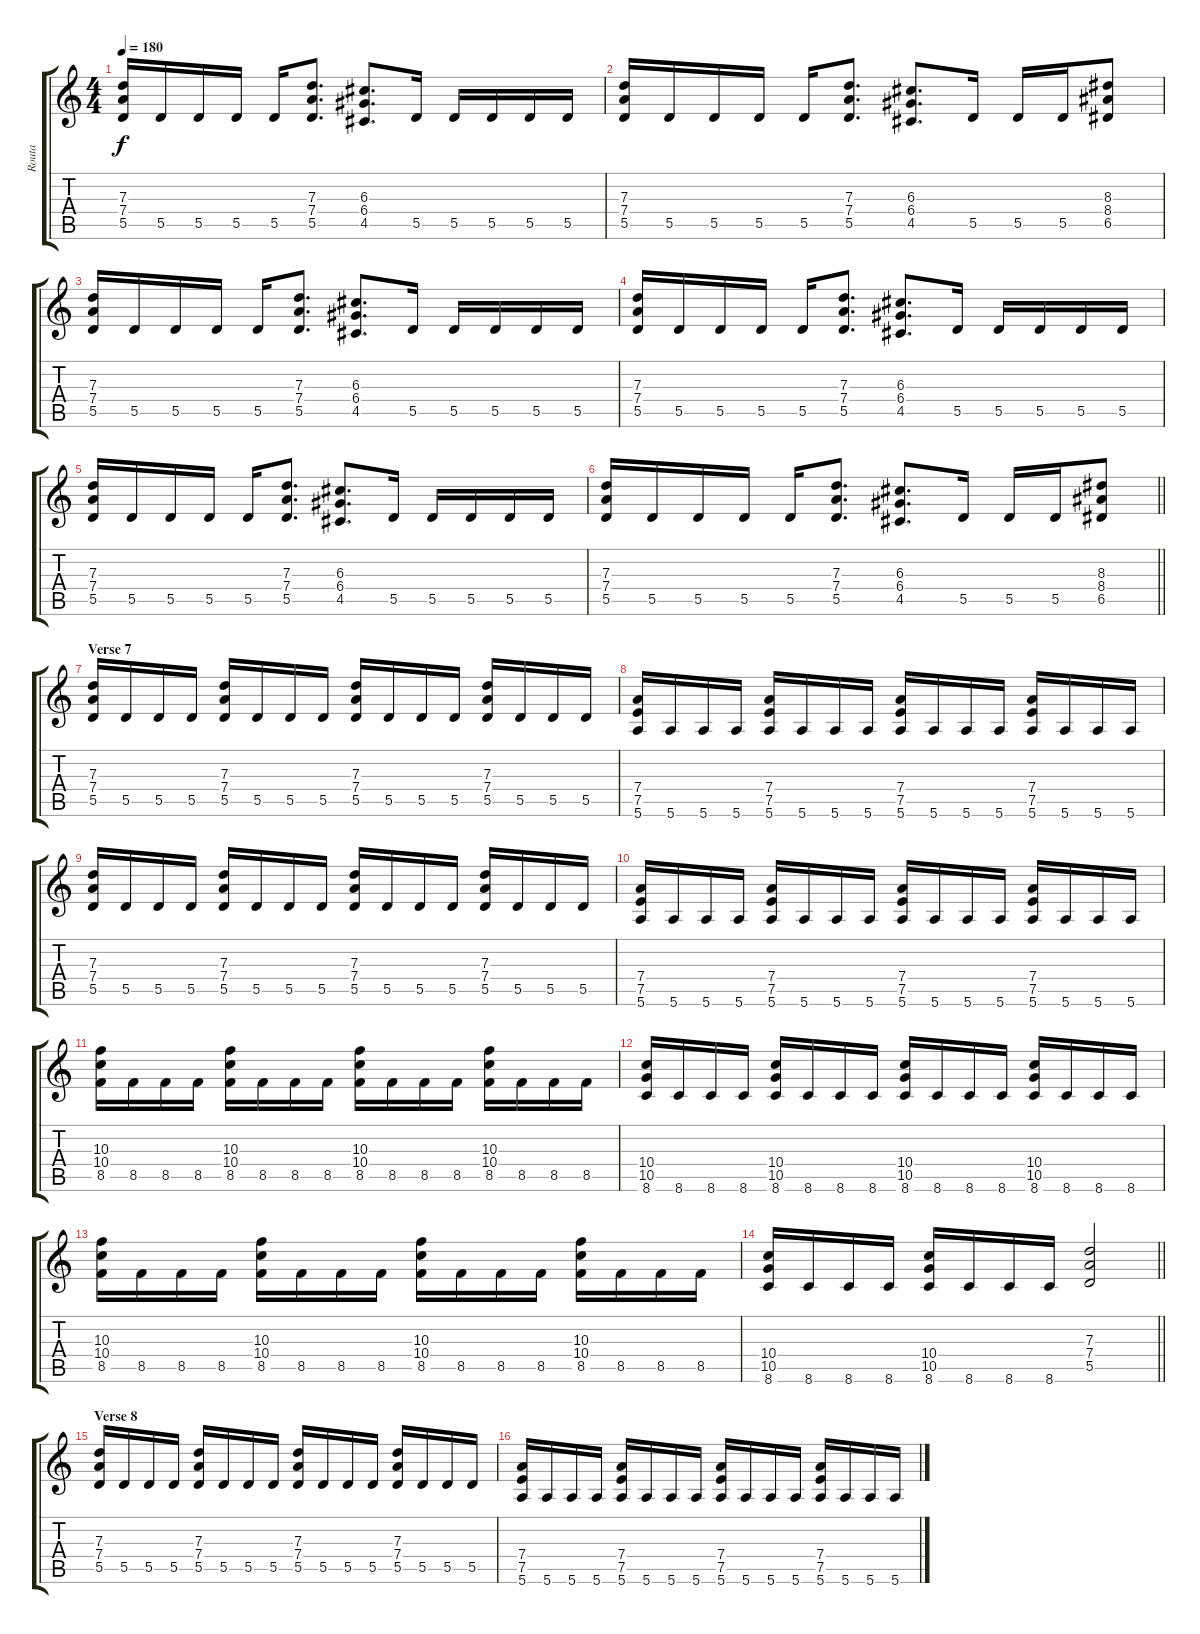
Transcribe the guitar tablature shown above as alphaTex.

\track ("Routa" "Routa") {instrument distortionguitar}
\staff {score tabs}
\tuning (E4 B3 G3 D3 A2 E2) {hide}
\ts (4 4)
\tempo 180
\clef g2
\ks c
(7.3 7.4 5.5).16{dy f} 5.5.16 5.5.16 5.5.16 5.5.16 (7.3 7.4 5.5).8{d} (6.3 6.4 4.5).8{d} 5.5.16 5.5.16 5.5.16 5.5.16 5.5.16 |
(7.3 7.4 5.5).16 5.5.16 5.5.16 5.5.16 5.5.16 (7.3 7.4 5.5).8{d} (6.3 6.4 4.5).8{d} 5.5.16 5.5.16 5.5.16 (8.3 8.4 6.5).8 |
(7.3 7.4 5.5).16 5.5.16 5.5.16 5.5.16 5.5.16 (7.3 7.4 5.5).8{d} (6.3 6.4 4.5).8{d} 5.5.16 5.5.16 5.5.16 5.5.16 5.5.16 |
(7.3 7.4 5.5).16 5.5.16 5.5.16 5.5.16 5.5.16 (7.3 7.4 5.5).8{d} (6.3 6.4 4.5).8{d} 5.5.16 5.5.16 5.5.16 5.5.16 5.5.16 |
(7.3 7.4 5.5).16 5.5.16 5.5.16 5.5.16 5.5.16 (7.3 7.4 5.5).8{d} (6.3 6.4 4.5).8{d} 5.5.16 5.5.16 5.5.16 5.5.16 5.5.16 |
\barLineRight lightlight
(7.3 7.4 5.5).16 5.5.16 5.5.16 5.5.16 5.5.16 (7.3 7.4 5.5).8{d} (6.3 6.4 4.5).8{d} 5.5.16 5.5.16 5.5.16 (8.3 8.4 6.5).8 |
\section ("" "Verse 7")
(7.3 7.4 5.5).16 5.5.16 5.5.16 5.5.16 (7.3 7.4 5.5).16 5.5.16 5.5.16 5.5.16 (7.3 7.4 5.5).16 5.5.16 5.5.16 5.5.16 (7.3 7.4 5.5).16 5.5.16 5.5.16 5.5.16 |
(7.4 7.5 5.6).16 5.6.16 5.6.16 5.6.16 (7.4 7.5 5.6).16 5.6.16 5.6.16 5.6.16 (7.4 7.5 5.6).16 5.6.16 5.6.16 5.6.16 (7.4 7.5 5.6).16 5.6.16 5.6.16 5.6.16 |
(7.3 7.4 5.5).16 5.5.16 5.5.16 5.5.16 (7.3 7.4 5.5).16 5.5.16 5.5.16 5.5.16 (7.3 7.4 5.5).16 5.5.16 5.5.16 5.5.16 (7.3 7.4 5.5).16 5.5.16 5.5.16 5.5.16 |
(7.4 7.5 5.6).16 5.6.16 5.6.16 5.6.16 (7.4 7.5 5.6).16 5.6.16 5.6.16 5.6.16 (7.4 7.5 5.6).16 5.6.16 5.6.16 5.6.16 (7.4 7.5 5.6).16 5.6.16 5.6.16 5.6.16 |
(10.3 10.4 8.5).16 8.5.16 8.5.16 8.5.16 (10.3 10.4 8.5).16 8.5.16 8.5.16 8.5.16 (10.3 10.4 8.5).16 8.5.16 8.5.16 8.5.16 (10.3 10.4 8.5).16 8.5.16 8.5.16 8.5.16 |
(10.4 10.5 8.6).16 8.6.16 8.6.16 8.6.16 (10.4 10.5 8.6).16 8.6.16 8.6.16 8.6.16 (10.4 10.5 8.6).16 8.6.16 8.6.16 8.6.16 (10.4 10.5 8.6).16 8.6.16 8.6.16 8.6.16 |
(10.3 10.4 8.5).16 8.5.16 8.5.16 8.5.16 (10.3 10.4 8.5).16 8.5.16 8.5.16 8.5.16 (10.3 10.4 8.5).16 8.5.16 8.5.16 8.5.16 (10.3 10.4 8.5).16 8.5.16 8.5.16 8.5.16 |
\barLineRight lightlight
(10.4 10.5 8.6).16 8.6.16 8.6.16 8.6.16 (10.4 10.5 8.6).16 8.6.16 8.6.16 8.6.16 (7.3 7.4 5.5).2 |
\section ("" "Verse 8")
(7.3 7.4 5.5).16 5.5.16 5.5.16 5.5.16 (7.3 7.4 5.5).16 5.5.16 5.5.16 5.5.16 (7.3 7.4 5.5).16 5.5.16 5.5.16 5.5.16 (7.3 7.4 5.5).16 5.5.16 5.5.16 5.5.16 |
(7.4 7.5 5.6).16 5.6.16 5.6.16 5.6.16 (7.4 7.5 5.6).16 5.6.16 5.6.16 5.6.16 (7.4 7.5 5.6).16 5.6.16 5.6.16 5.6.16 (7.4 7.5 5.6).16 5.6.16 5.6.16 5.6.16
